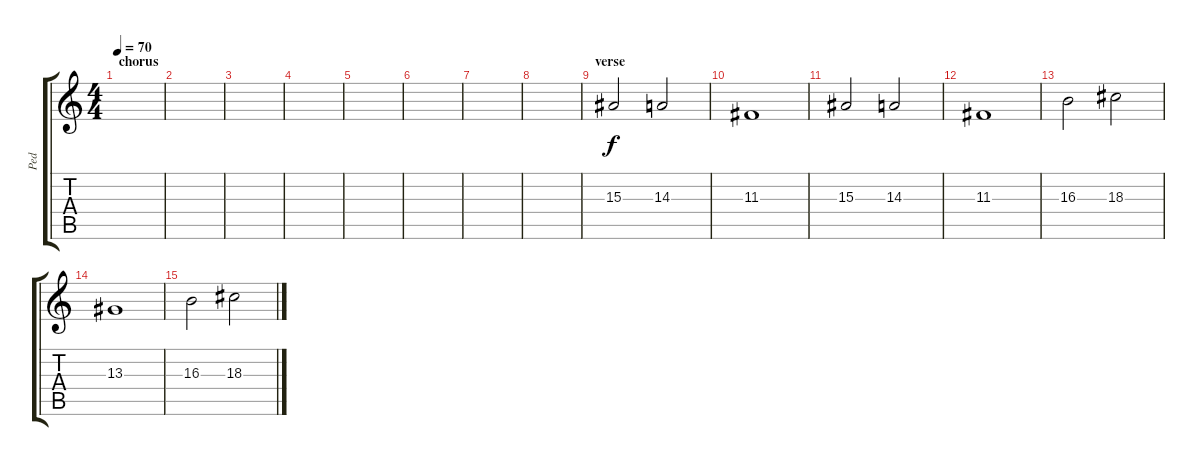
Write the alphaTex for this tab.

\track ("Ped" "Ped") {instrument pad2warm}
\staff {score tabs}
\tuning (E4 B3 G3 D3 A2 E2) {hide}
\ts (4 4)
\section ("" "chorus")
\tempo 70
\clef g2
\ks c
|
|
|
|
|
|
|
|
\section ("" "verse")
15.3.2 14.3.2 |
11.3.1 |
15.3.2 14.3.2 |
11.3.1 |
16.3.2 18.3.2 |
13.3.1 |
16.3.2 18.3.2
